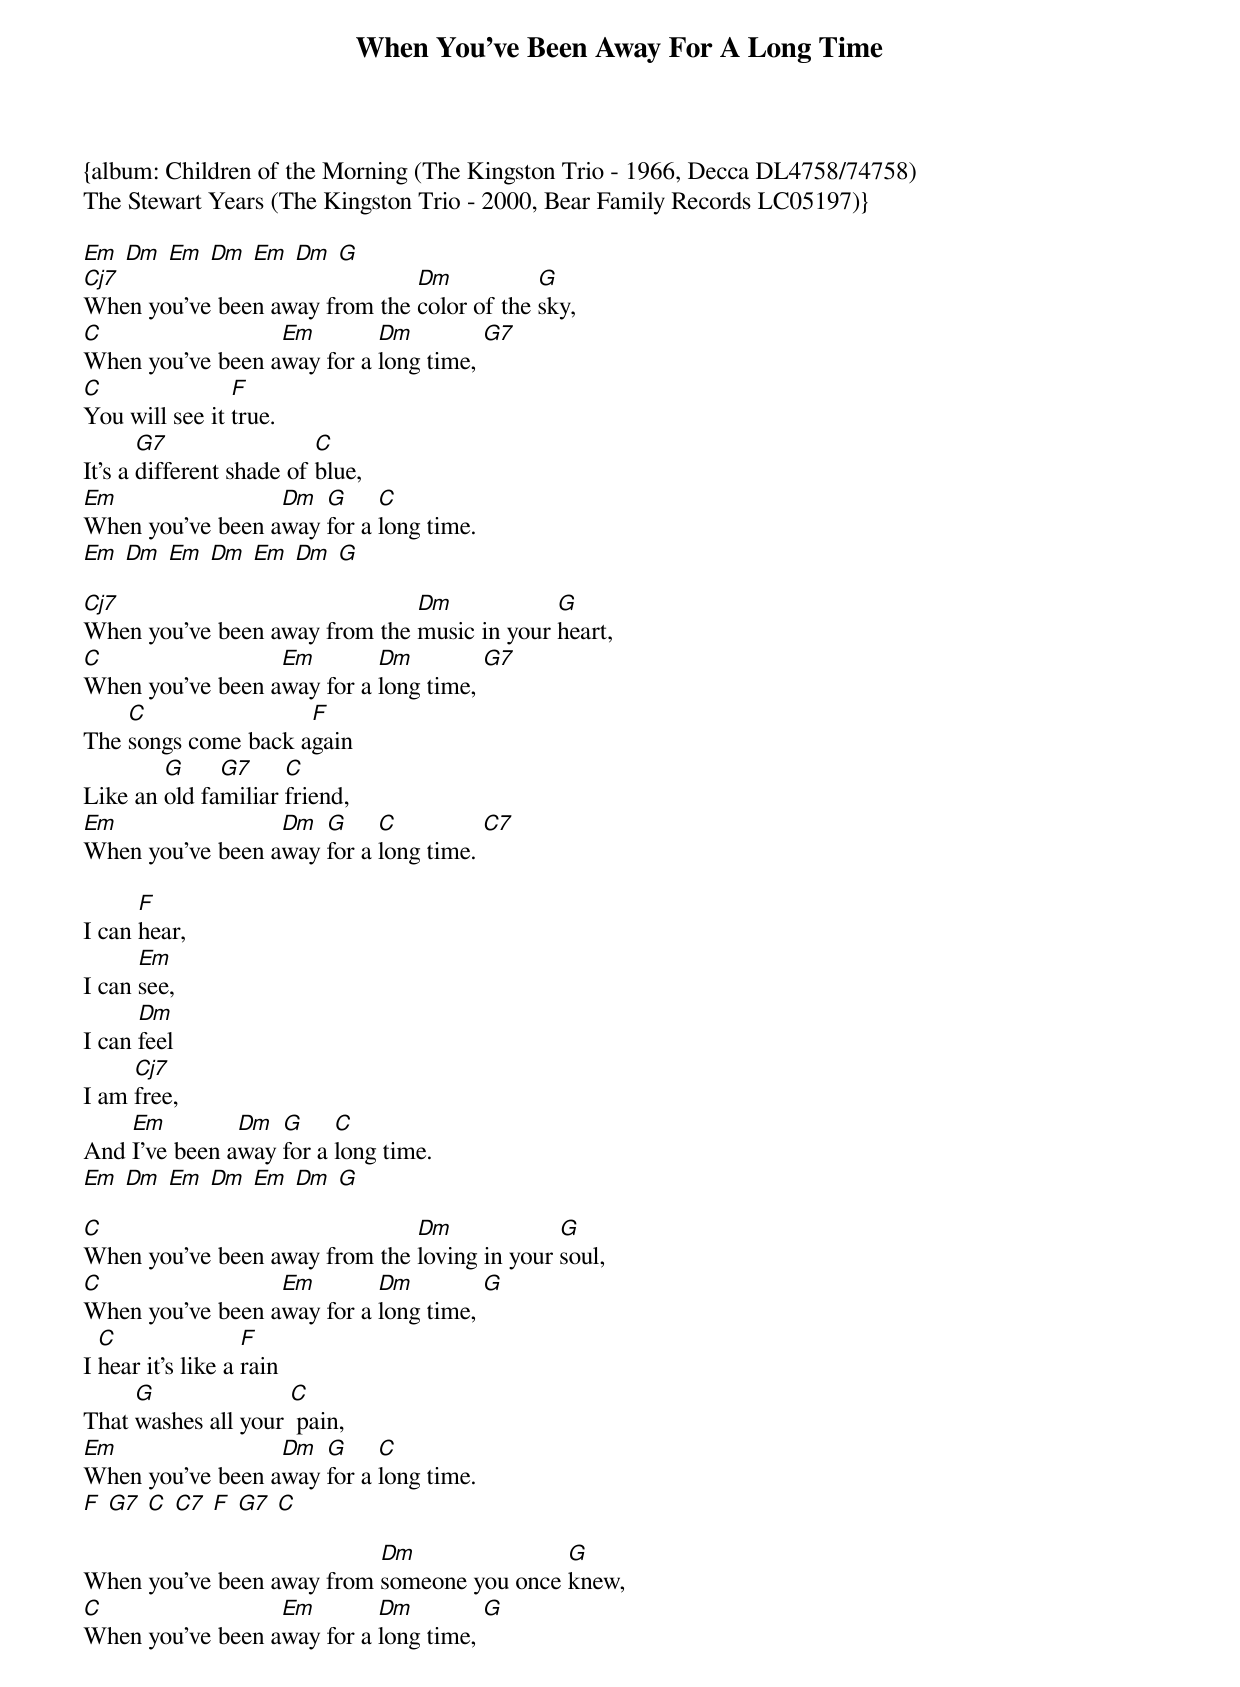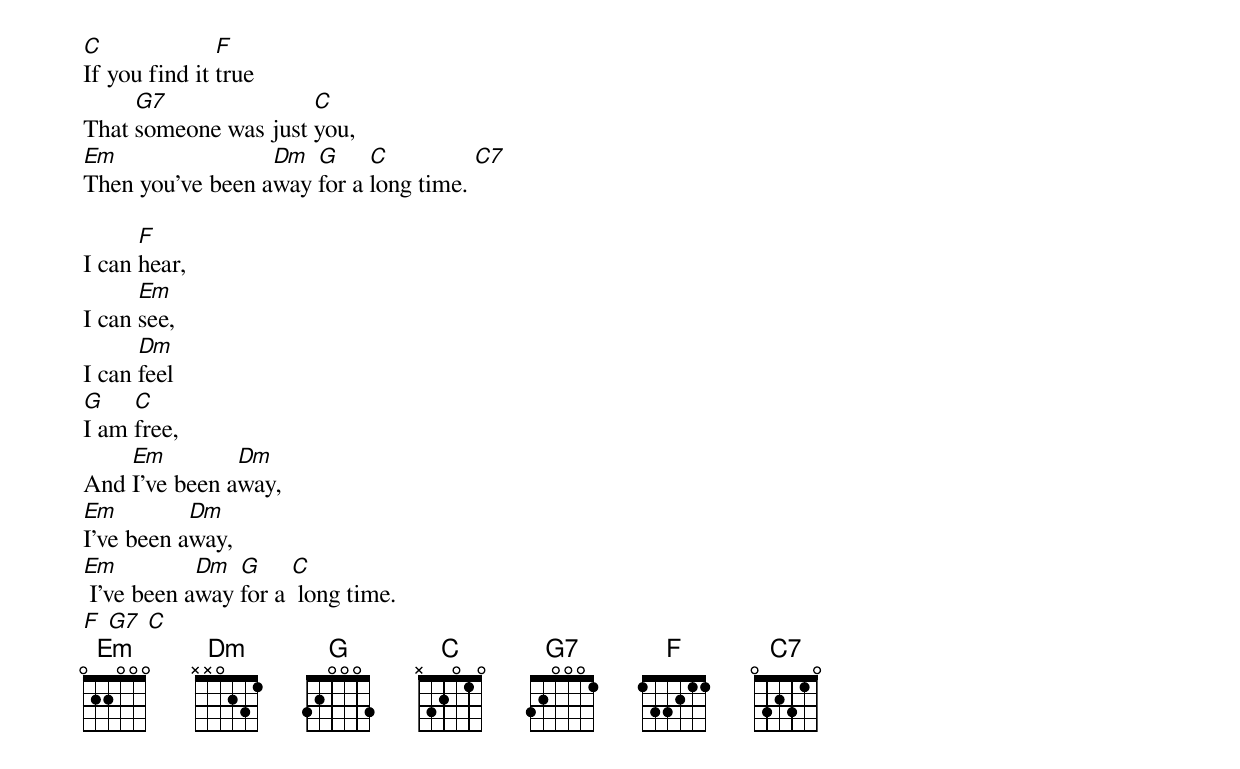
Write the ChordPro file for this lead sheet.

{title: When You've Been Away For A Long Time}
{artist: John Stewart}
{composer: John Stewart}
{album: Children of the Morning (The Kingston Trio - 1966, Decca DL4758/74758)
The Stewart Years (The Kingston Trio - 2000, Bear Family Records LC05197)}

[Em] [Dm] [Em] [Dm] [Em] [Dm] [G]
[Cj7]When you've been away from the [Dm]color of the [G]sky,
[C]When you've been a[Em]way for a [Dm]long time, [G7]
[C]You will see it [F]true.
It's a [G7]different shade of [C]blue,
[Em]When you've been a[Dm]way [G]for a [C]long time.
[Em] [Dm] [Em] [Dm] [Em] [Dm] [G]

[Cj7]When you've been away from the [Dm]music in your [G]heart,
[C]When you've been a[Em]way for a [Dm]long time, [G7]
The [C]songs come back a[F]gain
Like an [G]old fa[G7]miliar [C]friend,
[Em]When you've been a[Dm]way [G]for a [C]long time. [C7]

I can [F]hear,
I can [Em]see,
I can [Dm]feel
I am [Cj7]free,
And [Em]I've been a[Dm]way [G]for a [C]long time.
[Em] [Dm] [Em] [Dm] [Em] [Dm] [G]

[C]When you've been away from the [Dm]loving in your [G]soul,
[C]When you've been a[Em]way for a [Dm]long time, [G]
I [C]hear it's like a [F]rain
That [G]washes all your [C] pain,
[Em]When you've been a[Dm]way [G]for a [C]long time.
[F] [G7] [C] [C7] [F] [G7] [C]

When you've been away from [Dm]someone you once [G]knew,
[C]When you've been a[Em]way for a [Dm]long time, [G]
[C]If you find it [F]true
That [G7]someone was just [C]you,
[Em]Then you've been a[Dm]way [G]for a [C]long time. [C7]

I can [F]hear,
I can [Em]see,
I can [Dm]feel
[G]I am [C]free,
And [Em]I've been a[Dm]way,
[Em]I've been a[Dm]way,
[Em] I've been a[Dm]way [G]for a [C] long time.
[F] [G7] [C]
